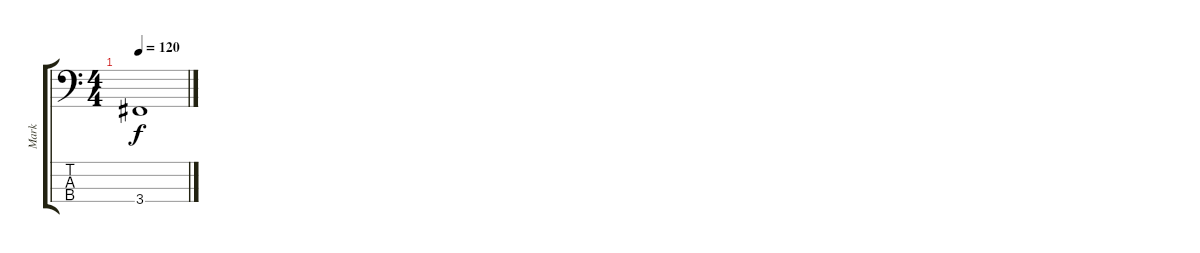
\track ("Mark" "Mark") {instrument electricbasspick}
\staff {score tabs}
\tuning (Gb2 Db2 Ab1 Eb1) {hide}
\ts (4 4)
\tempo 120
\clef f4
\ks c
3.4.1{dy f}
